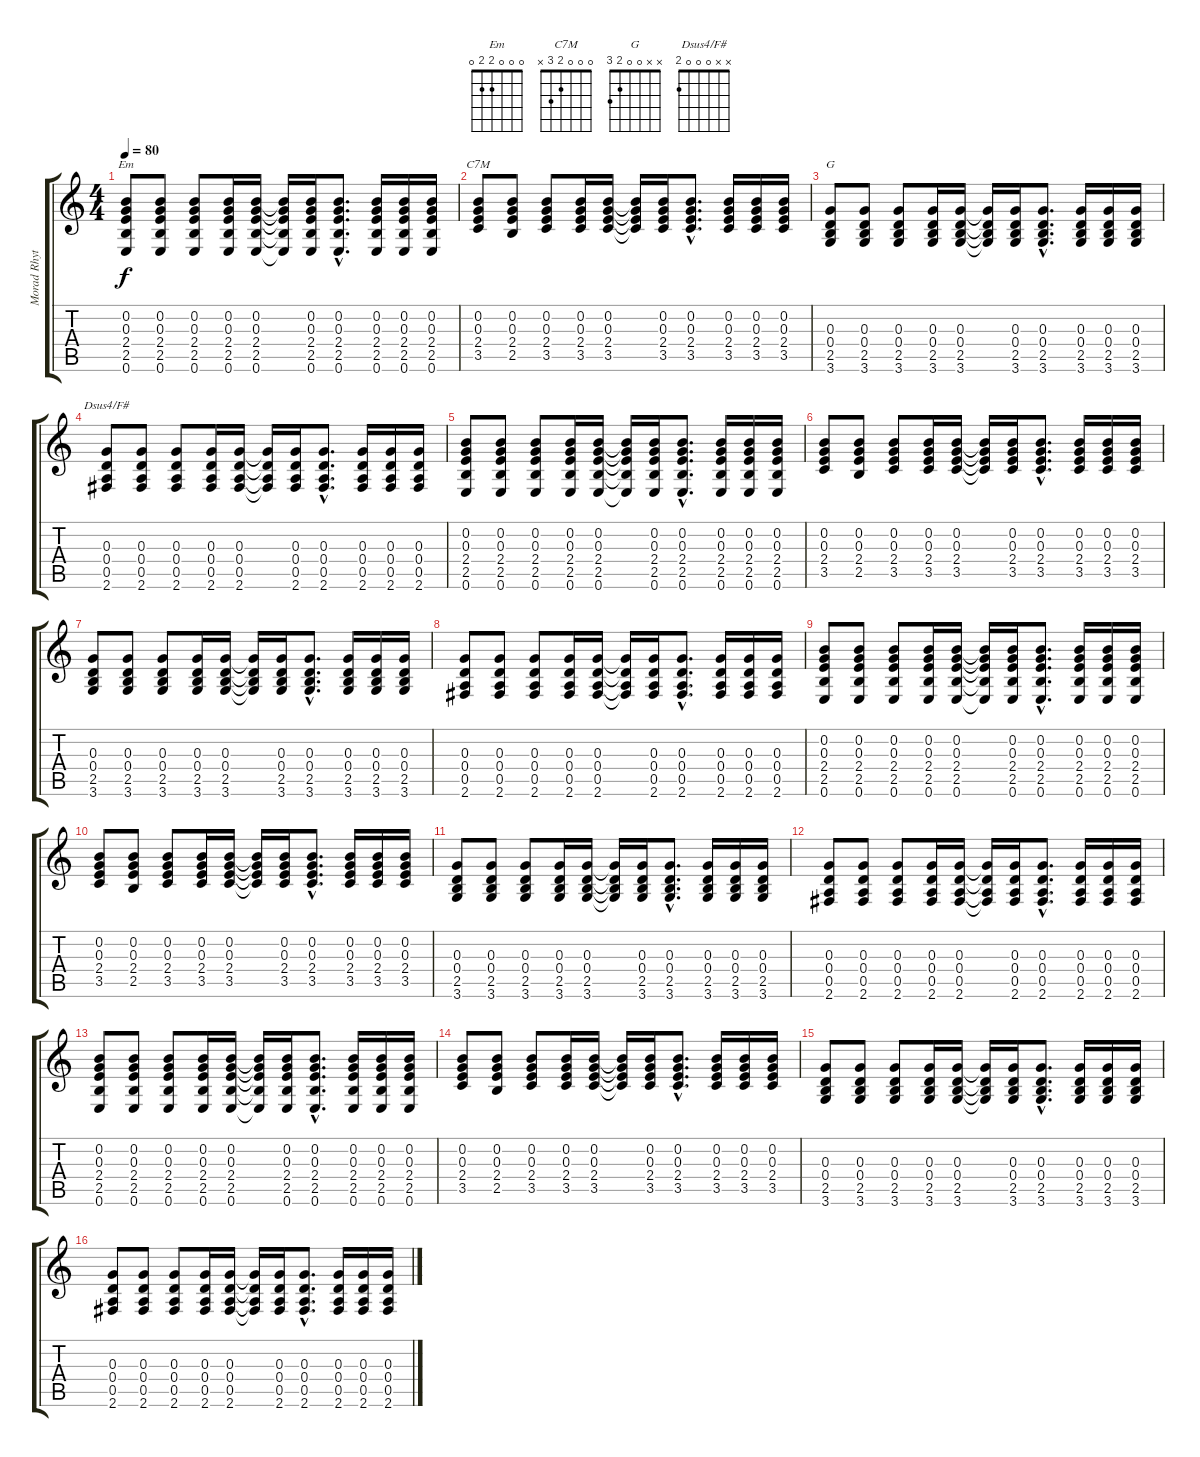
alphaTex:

\track ("Morad Rhythm" "Morad Rhyt") {instrument electricguitarclean}
\staff {score tabs}
\tuning (E4 B3 G3 D3 A2 E2) {hide}
\chord ("Em" 0 0 0 2 2 0)
\chord ("C7M" 0 0 0 2 3 x)
\chord ("G" x x 0 0 2 3)
\chord ("Dsus4/F#" x x 0 0 0 2)
\ts (4 4)
\tempo 80
\clef g2
\ks c
(0.2 0.3 2.4 2.5 0.6).8{ch "Em" dy f instrument electricguitarclean} (0.2 0.3 2.4 2.5 0.6).8 (0.2 0.3 2.4 2.5 0.6).8 (0.2 0.3 2.4 2.5 0.6).16 (0.2 0.3 2.4 2.5 0.6).16 (0.2{t} 0.3{t} 2.4{t} 2.5{t} 0.6{t}).16 (0.2 0.3 2.4 2.5 0.6).16 (0.2{hac} 0.3{hac} 2.4{hac} 2.5{hac} 0.6{hac}).8{d} (0.2 0.3 2.4 2.5 0.6).16 (0.2 0.3 2.4 2.5 0.6).16 (0.2 0.3 2.4 2.5 0.6).16 |
(0.2 0.3 2.4 3.5).8{ch "C7M"} (0.2 0.3 2.4 2.5).8 (0.2 0.3 2.4 3.5).8 (0.2 0.3 2.4 3.5).16 (0.2 0.3 2.4 3.5).16 (0.2{t} 0.3{t} 2.4{t} 3.5{t}).16 (0.2 0.3 2.4 3.5).16 (0.2{hac} 0.3{hac} 2.4{hac} 3.5{hac}).8{d} (0.2 0.3 2.4 3.5).16 (0.2 0.3 2.4 3.5).16 (0.2 0.3 2.4 3.5).16 |
(0.3 0.4 2.5 3.6).8{ch "G"} (0.3 0.4 2.5 3.6).8 (0.3 0.4 2.5 3.6).8 (0.3 0.4 2.5 3.6).16 (0.3 0.4 2.5 3.6).16 (0.3{t} 0.4{t} 2.5{t} 3.6{t}).16 (0.3 0.4 2.5 3.6).16 (0.3{hac} 0.4{hac} 2.5{hac} 3.6{hac}).8{d} (0.3 0.4 2.5 3.6).16 (0.3 0.4 2.5 3.6).16 (0.3 0.4 2.5 3.6).16 |
(0.3 0.4 0.5 2.6).8{ch "Dsus4/F#"} (0.3 0.4 0.5 2.6).8 (0.3 0.4 0.5 2.6).8 (0.3 0.4 0.5 2.6).16 (0.3 0.4 0.5 2.6).16 (0.3{t} 0.4{t} 0.5{t} 2.6{t}).16 (0.3 0.4 0.5 2.6).16 (0.3{hac} 0.4{hac} 0.5{hac} 2.6{hac}).8{d} (0.3 0.4 0.5 2.6).16 (0.3 0.4 0.5 2.6).16 (0.3 0.4 0.5 2.6).16 |
(0.2 0.3 2.4 2.5 0.6).8 (0.2 0.3 2.4 2.5 0.6).8 (0.2 0.3 2.4 2.5 0.6).8 (0.2 0.3 2.4 2.5 0.6).16 (0.2 0.3 2.4 2.5 0.6).16 (0.2{t} 0.3{t} 2.4{t} 2.5{t} 0.6{t}).16 (0.2 0.3 2.4 2.5 0.6).16 (0.2{hac} 0.3{hac} 2.4{hac} 2.5{hac} 0.6{hac}).8{d} (0.2 0.3 2.4 2.5 0.6).16 (0.2 0.3 2.4 2.5 0.6).16 (0.2 0.3 2.4 2.5 0.6).16 |
(0.2 0.3 2.4 3.5).8 (0.2 0.3 2.4 2.5).8 (0.2 0.3 2.4 3.5).8 (0.2 0.3 2.4 3.5).16 (0.2 0.3 2.4 3.5).16 (0.2{t} 0.3{t} 2.4{t} 3.5{t}).16 (0.2 0.3 2.4 3.5).16 (0.2{hac} 0.3{hac} 2.4{hac} 3.5{hac}).8{d} (0.2 0.3 2.4 3.5).16 (0.2 0.3 2.4 3.5).16 (0.2 0.3 2.4 3.5).16 |
(0.3 0.4 2.5 3.6).8 (0.3 0.4 2.5 3.6).8 (0.3 0.4 2.5 3.6).8 (0.3 0.4 2.5 3.6).16 (0.3 0.4 2.5 3.6).16 (0.3{t} 0.4{t} 2.5{t} 3.6{t}).16 (0.3 0.4 2.5 3.6).16 (0.3{hac} 0.4{hac} 2.5{hac} 3.6{hac}).8{d} (0.3 0.4 2.5 3.6).16 (0.3 0.4 2.5 3.6).16 (0.3 0.4 2.5 3.6).16 |
(0.3 0.4 0.5 2.6).8 (0.3 0.4 0.5 2.6).8 (0.3 0.4 0.5 2.6).8 (0.3 0.4 0.5 2.6).16 (0.3 0.4 0.5 2.6).16 (0.3{t} 0.4{t} 0.5{t} 2.6{t}).16 (0.3 0.4 0.5 2.6).16 (0.3{hac} 0.4{hac} 0.5{hac} 2.6{hac}).8{d} (0.3 0.4 0.5 2.6).16 (0.3 0.4 0.5 2.6).16 (0.3 0.4 0.5 2.6).16 |
(0.2 0.3 2.4 2.5 0.6).8 (0.2 0.3 2.4 2.5 0.6).8 (0.2 0.3 2.4 2.5 0.6).8 (0.2 0.3 2.4 2.5 0.6).16 (0.2 0.3 2.4 2.5 0.6).16 (0.2{t} 0.3{t} 2.4{t} 2.5{t} 0.6{t}).16 (0.2 0.3 2.4 2.5 0.6).16 (0.2{hac} 0.3{hac} 2.4{hac} 2.5{hac} 0.6{hac}).8{d} (0.2 0.3 2.4 2.5 0.6).16 (0.2 0.3 2.4 2.5 0.6).16 (0.2 0.3 2.4 2.5 0.6).16 |
(0.2 0.3 2.4 3.5).8 (0.2 0.3 2.4 2.5).8 (0.2 0.3 2.4 3.5).8 (0.2 0.3 2.4 3.5).16 (0.2 0.3 2.4 3.5).16 (0.2{t} 0.3{t} 2.4{t} 3.5{t}).16 (0.2 0.3 2.4 3.5).16 (0.2{hac} 0.3{hac} 2.4{hac} 3.5{hac}).8{d} (0.2 0.3 2.4 3.5).16 (0.2 0.3 2.4 3.5).16 (0.2 0.3 2.4 3.5).16 |
(0.3 0.4 2.5 3.6).8 (0.3 0.4 2.5 3.6).8 (0.3 0.4 2.5 3.6).8 (0.3 0.4 2.5 3.6).16 (0.3 0.4 2.5 3.6).16 (0.3{t} 0.4{t} 2.5{t} 3.6{t}).16 (0.3 0.4 2.5 3.6).16 (0.3{hac} 0.4{hac} 2.5{hac} 3.6{hac}).8{d} (0.3 0.4 2.5 3.6).16 (0.3 0.4 2.5 3.6).16 (0.3 0.4 2.5 3.6).16 |
(0.3 0.4 0.5 2.6).8 (0.3 0.4 0.5 2.6).8 (0.3 0.4 0.5 2.6).8 (0.3 0.4 0.5 2.6).16 (0.3 0.4 0.5 2.6).16 (0.3{t} 0.4{t} 0.5{t} 2.6{t}).16 (0.3 0.4 0.5 2.6).16 (0.3{hac} 0.4{hac} 0.5{hac} 2.6{hac}).8{d} (0.3 0.4 0.5 2.6).16 (0.3 0.4 0.5 2.6).16 (0.3 0.4 0.5 2.6).16 |
(0.2 0.3 2.4 2.5 0.6).8 (0.2 0.3 2.4 2.5 0.6).8 (0.2 0.3 2.4 2.5 0.6).8 (0.2 0.3 2.4 2.5 0.6).16 (0.2 0.3 2.4 2.5 0.6).16 (0.2{t} 0.3{t} 2.4{t} 2.5{t} 0.6{t}).16 (0.2 0.3 2.4 2.5 0.6).16 (0.2{hac} 0.3{hac} 2.4{hac} 2.5{hac} 0.6{hac}).8{d} (0.2 0.3 2.4 2.5 0.6).16 (0.2 0.3 2.4 2.5 0.6).16 (0.2 0.3 2.4 2.5 0.6).16 |
(0.2 0.3 2.4 3.5).8 (0.2 0.3 2.4 2.5).8 (0.2 0.3 2.4 3.5).8 (0.2 0.3 2.4 3.5).16 (0.2 0.3 2.4 3.5).16 (0.2{t} 0.3{t} 2.4{t} 3.5{t}).16 (0.2 0.3 2.4 3.5).16 (0.2{hac} 0.3{hac} 2.4{hac} 3.5{hac}).8{d} (0.2 0.3 2.4 3.5).16 (0.2 0.3 2.4 3.5).16 (0.2 0.3 2.4 3.5).16 |
(0.3 0.4 2.5 3.6).8 (0.3 0.4 2.5 3.6).8 (0.3 0.4 2.5 3.6).8 (0.3 0.4 2.5 3.6).16 (0.3 0.4 2.5 3.6).16 (0.3{t} 0.4{t} 2.5{t} 3.6{t}).16 (0.3 0.4 2.5 3.6).16 (0.3{hac} 0.4{hac} 2.5{hac} 3.6{hac}).8{d} (0.3 0.4 2.5 3.6).16 (0.3 0.4 2.5 3.6).16 (0.3 0.4 2.5 3.6).16 |
(0.3 0.4 0.5 2.6).8 (0.3 0.4 0.5 2.6).8 (0.3 0.4 0.5 2.6).8 (0.3 0.4 0.5 2.6).16 (0.3 0.4 0.5 2.6).16 (0.3{t} 0.4{t} 0.5{t} 2.6{t}).16 (0.3 0.4 0.5 2.6).16 (0.3{hac} 0.4{hac} 0.5{hac} 2.6{hac}).8{d} (0.3 0.4 0.5 2.6).16 (0.3 0.4 0.5 2.6).16 (0.3 0.4 0.5 2.6).16
